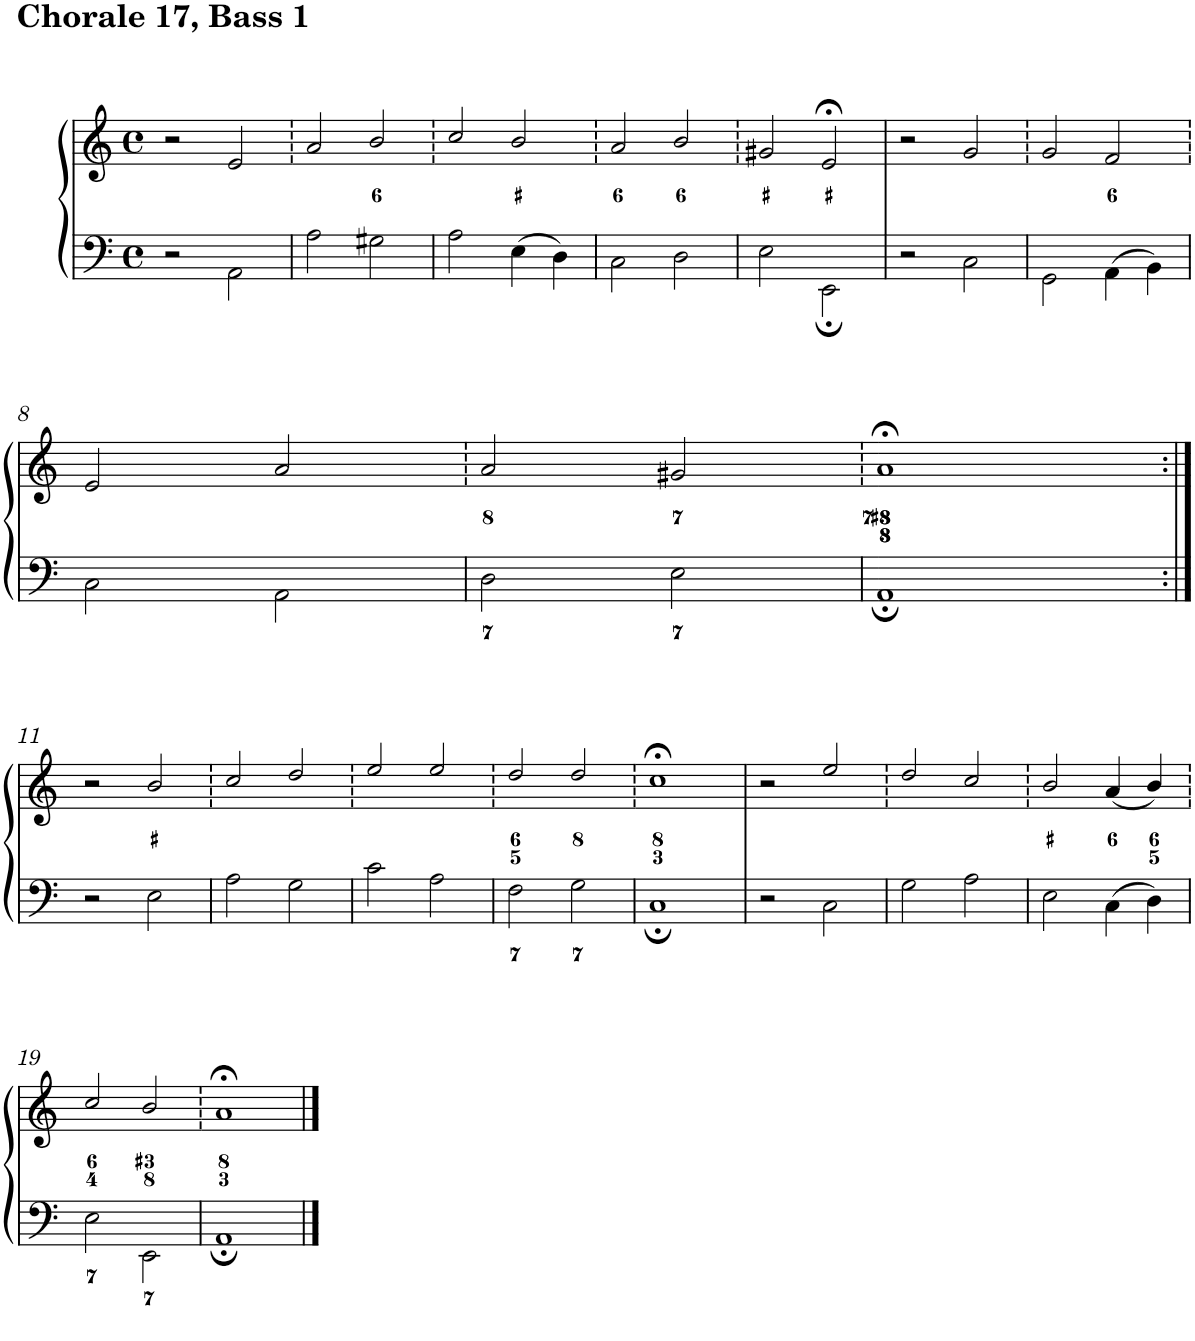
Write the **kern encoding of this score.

**kern	**kern
*part1	*part1
*staff2	*staff1
*I"Piano	*
*I'Pno.	*
*clefF4	*clefG2
*k[]	*k[]
*M4/4	*M4/4
*met(c)	*met(c)
=1	=1
2r	2r
2AA\	2e/
=2	=2
2A\	2a/
2G#X\	2b/
=3	=3
2A\	2cc/
4E\	2b/
4D\	.
=4	=4
2C\	2a/
2D\	2b/
=5	=5
2E\	2g#X/
2EE;\	2e;</
=6	=6
2r	2r
2C\	2g/
=7	=7
2GG\	2g/
4AA\	2f/
4BB\	.
!!LO:LB:g=z
=8	=8
2C\	2e/
2AA\	2a/
=9	=9
2D\	2a/
2E\	2g#X/
=10	=10
1AA;	1a;<
!!LO:LB:g=z
=11:|!	=11:|!
2r	2r
2E\	2b/
=12	=12
2A\	2cc/
2G\	2dd/
=13	=13
2c\	2ee/
2A\	2ee/
=14	=14
2F\	2dd/
2G\	2dd/
=15	=15
1C;	1cc;<
=16	=16
2r	2r
2C\	2ee/
=17	=17
2G\	2dd/
2A\	2cc/
=18	=18
2E\	2b/
4C\	(4a/
4D\	4b/)
!!LO:LB:g=z
=19	=19
2E\	2cc/
2EE\	2b/
=20	=20
1AA;	1a;<
==	==
*-	*-
